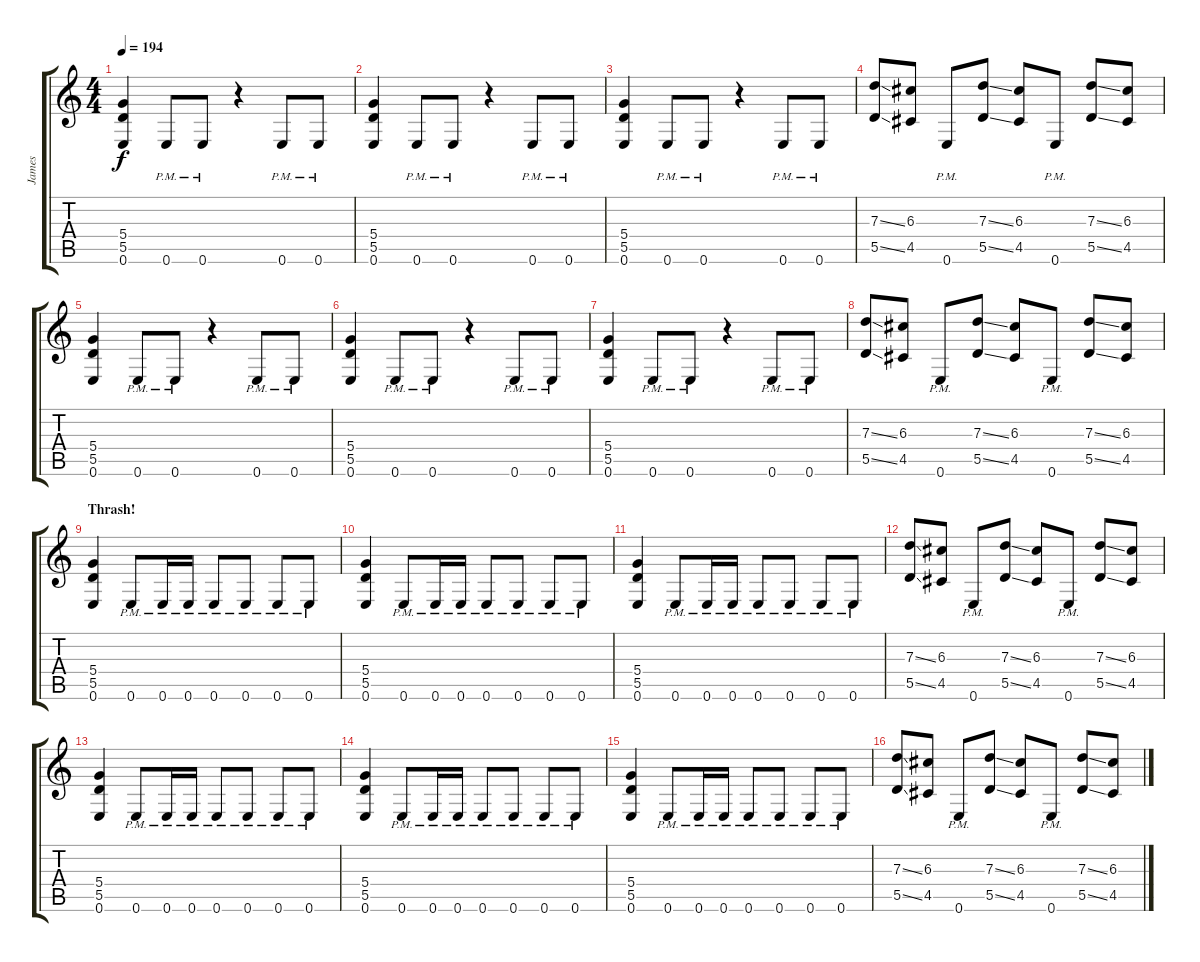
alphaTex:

\track ("James" "James") {instrument distortionguitar}
\staff {score tabs}
\tuning (E4 B3 G3 D3 A2 E2) {hide}
\ts (4 4)
\tempo 194
\clef g2
\ks c
(5.4 5.5 0.6).4{dy f} 0.6{pm}.8 0.6{pm}.8 r.4 0.6{pm}.8 0.6{pm}.8 |
(5.4 5.5 0.6).4 0.6{pm}.8 0.6{pm}.8 r.4 0.6{pm}.8 0.6{pm}.8 |
(5.4 5.5 0.6).4 0.6{pm}.8 0.6{pm}.8 r.4 0.6{pm}.8 0.6{pm}.8 |
(7.3{ss} 5.5{ss}).8 (6.3 4.5).8 0.6{pm}.8 (7.3{ss} 5.5{ss}).8 (6.3 4.5).8 0.6{pm}.8 (7.3{ss} 5.5{ss}).8 (6.3 4.5).8 |
(5.4 5.5 0.6).4 0.6{pm}.8 0.6{pm}.8 r.4 0.6{pm}.8 0.6{pm}.8 |
(5.4 5.5 0.6).4 0.6{pm}.8 0.6{pm}.8 r.4 0.6{pm}.8 0.6{pm}.8 |
(5.4 5.5 0.6).4 0.6{pm}.8 0.6{pm}.8 r.4 0.6{pm}.8 0.6{pm}.8 |
(7.3{ss} 5.5{ss}).8 (6.3 4.5).8 0.6{pm}.8 (7.3{ss} 5.5{ss}).8 (6.3 4.5).8 0.6{pm}.8 (7.3{ss} 5.5{ss}).8 (6.3 4.5).8 |
\section ("" "Thrash!")
(5.4 5.5 0.6).4 0.6{pm}.8 0.6{pm}.16 0.6{pm}.16 0.6{pm}.8 0.6{pm}.8 0.6{pm}.8 0.6{pm}.8 |
(5.4 5.5 0.6).4 0.6{pm}.8 0.6{pm}.16 0.6{pm}.16 0.6{pm}.8 0.6{pm}.8 0.6{pm}.8 0.6{pm}.8 |
(5.4 5.5 0.6).4 0.6{pm}.8 0.6{pm}.16 0.6{pm}.16 0.6{pm}.8 0.6{pm}.8 0.6{pm}.8 0.6{pm}.8 |
(7.3{ss} 5.5{ss}).8 (6.3 4.5).8 0.6{pm}.8 (7.3{ss} 5.5{ss}).8 (6.3 4.5).8 0.6{pm}.8 (7.3{ss} 5.5{ss}).8 (6.3 4.5).8 |
(5.4 5.5 0.6).4 0.6{pm}.8 0.6{pm}.16 0.6{pm}.16 0.6{pm}.8 0.6{pm}.8 0.6{pm}.8 0.6{pm}.8 |
(5.4 5.5 0.6).4 0.6{pm}.8 0.6{pm}.16 0.6{pm}.16 0.6{pm}.8 0.6{pm}.8 0.6{pm}.8 0.6{pm}.8 |
(5.4 5.5 0.6).4 0.6{pm}.8 0.6{pm}.16 0.6{pm}.16 0.6{pm}.8 0.6{pm}.8 0.6{pm}.8 0.6{pm}.8 |
(7.3{ss} 5.5{ss}).8 (6.3 4.5).8 0.6{pm}.8 (7.3{ss} 5.5{ss}).8 (6.3 4.5).8 0.6{pm}.8 (7.3{ss} 5.5{ss}).8 (6.3 4.5).8
